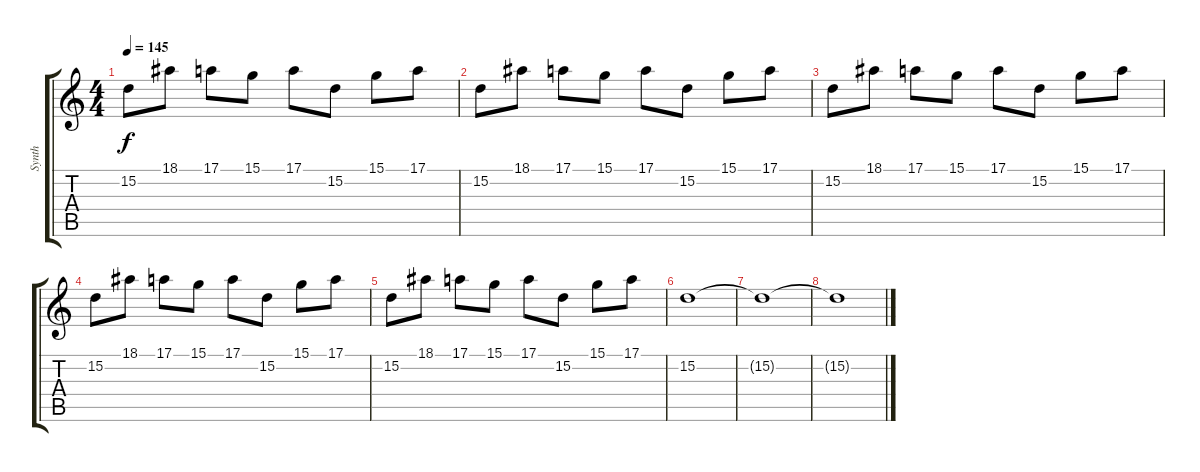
\track ("Synth" "Synth") {instrument stringensemble1}
\staff {score tabs}
\tuning (E4 B3 G3 D3 A2 E2) {hide}
\ts (4 4)
\tempo 145
\clef g2
\ks c
15.2.8{dy f} 18.1.8 17.1.8 15.1.8 17.1.8 15.2.8 15.1.8 17.1.8 |
15.2.8 18.1.8 17.1.8 15.1.8 17.1.8 15.2.8 15.1.8 17.1.8 |
15.2.8 18.1.8 17.1.8 15.1.8 17.1.8 15.2.8 15.1.8 17.1.8 |
15.2.8 18.1.8 17.1.8 15.1.8 17.1.8 15.2.8 15.1.8 17.1.8 |
15.2.8 18.1.8 17.1.8 15.1.8 17.1.8 15.2.8 15.1.8 17.1.8 |
15.2.1 |
15.2{t}.1{volume 0} |
15.2{t}.1
